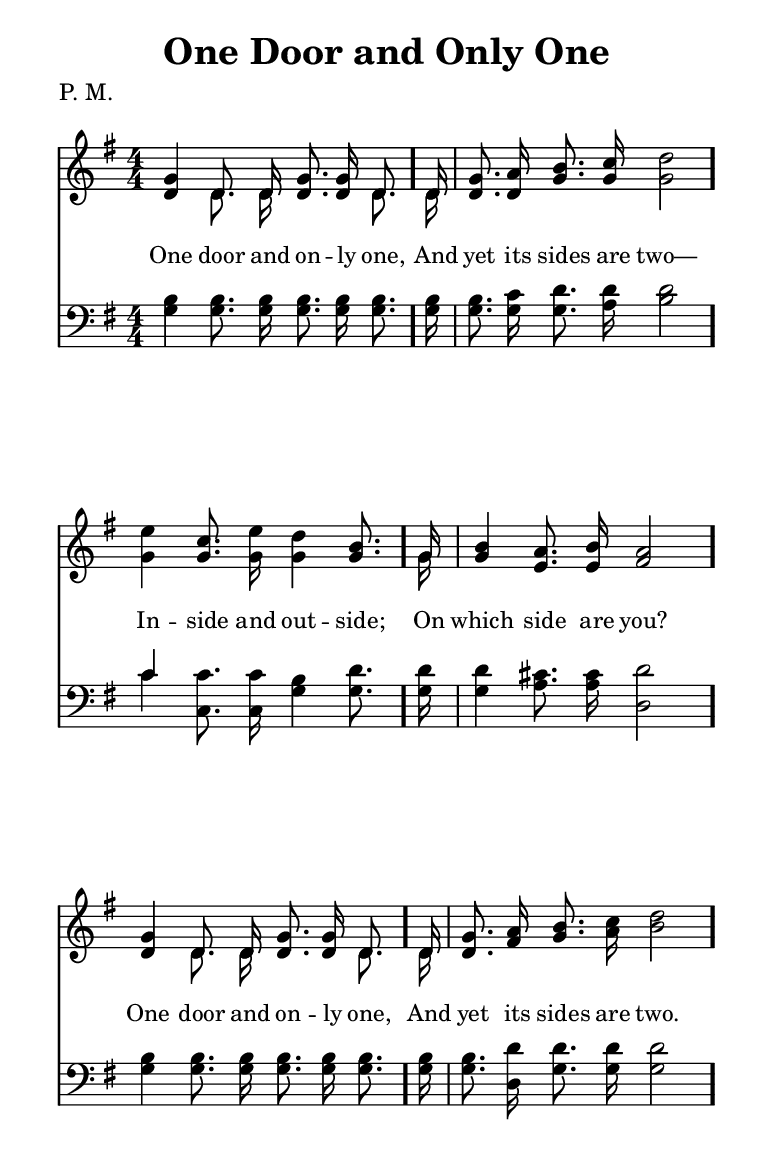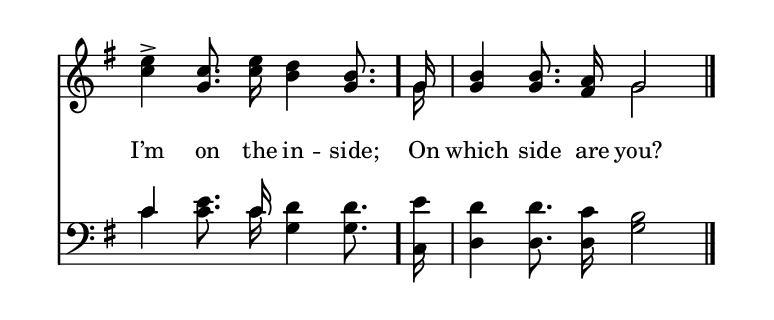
\include "common/global.ily"
\paper {
  \include "common/paper.ily"
  ragged-last-bottom = ##t
  system-system-spacing.padding = 14

}

\header{
  %children
  hymnnumber = "351"
  title = "One Door and Only One" % see https://hymnary.org/text/one_door_and_only_one_and_yet_its_sides_
  tunename = ""
  meter = "P. M."
  poet = ""
  composer = "" % see https://hymnary.org/tune/one_door_and_only_one
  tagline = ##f
}

global = {
  \include "common/overrides.ily"
  \override Staff.TimeSignature.style = #'numbered
  \time 4/4
  \override Score.MetronomeMark.transparent = ##t % hide all fermata changes too
  \tempo 4=80
  \key g \major
  \autoBeamOff
}

patternA = { c4 c8. c16 c8. c16 c8. c16 | c8. c16 c8. c16 c2 | }
patternB = { c4 c8. c16 c4 c8. c16 | c4 c8. c16 c2 | }

notesSoprano = {
\global
\relative c'' {

  \changePitch \patternA { g d d g g d d | g a b c d | }
  \changePitch \patternB { e c e d b g | b a b a | }
  \changePitch \patternA { g d d g g d d | g a b c d | }
  \changePitch \patternB { e-> c e d b g | b b a g | }

  \bar "|."

}
}

notesAlto = {
\global
\relative e' {

  \changePitch \patternA { d d d d d d d | d d g g g | }
  \changePitch \patternB { g g g g g g | g e e fis | }
  \changePitch \patternA { d d d d d d d | d fis g a b | }
  \changePitch \patternB { c g c b g g | g g fis g | }

}
}

notesTenor = {
\global
\relative a {

  \changePitch \patternA { b b b b b b b | b c d d d | }
  \changePitch \patternB { c c c b d d | d cis cis d | }
  \changePitch \patternA { b b b b b b b | b d d d d | }
  \changePitch \patternB { c e c d d e | d d c b | }

}
}

notesBass = {
\global
\relative f {

  \changePitch \patternA { g g g g g g g | g g g a b | }
  \changePitch \patternB { c c, c g' g g | g a a d, | }
  \changePitch \patternA { g g g g g g g | g d g g g | }
  \changePitch \patternB { c c c g g c, | d d d g | }

}
}

wordsA = \lyricmode {

One door and on -- ly one, \bar "."
And yet its sides are two— \bar "."
In -- side and out -- side; \bar "."
On which side are you? \bar "."

One door and on -- ly one, \bar "."
And yet its sides are two. \bar "."
I’m on the in -- side; \bar "."
On which side are you? \bar "."

}

\score {
  \context ChoirStaff <<
    \context Staff = upper <<
      \set Staff.autoBeaming = ##f
      \set ChoirStaff.systemStartDelimiter = #'SystemStartBar
      \set ChoirStaff.printPartCombineTexts = ##f
      \partcombine #'(2 . 11) \notesSoprano \notesAlto
      \context NullVoice = sopranos { \voiceOne << \notesSoprano >> }
      \context Lyrics = one   \lyricsto sopranos \wordsA
    >>
    \context Staff = men <<
      \set Staff.autoBeaming = ##f
      \clef bass
      \set ChoirStaff.printPartCombineTexts = ##f
      \partcombine #'(2 . 11) \notesTenor \notesBass
    >>
  >>
  \layout {
    \include "common/layout.ily"
  }
  #(cond ((ly:get-option 'eog-midi-permitted) #{ \midi{
    \include "common/midi.ily"
  } #}))
}

\version "2.19.49"  % necessary for upgrading to future LilyPond versions.

% vi:set et ts=2 sw=2 ai nocindent syntax=lilypond:
